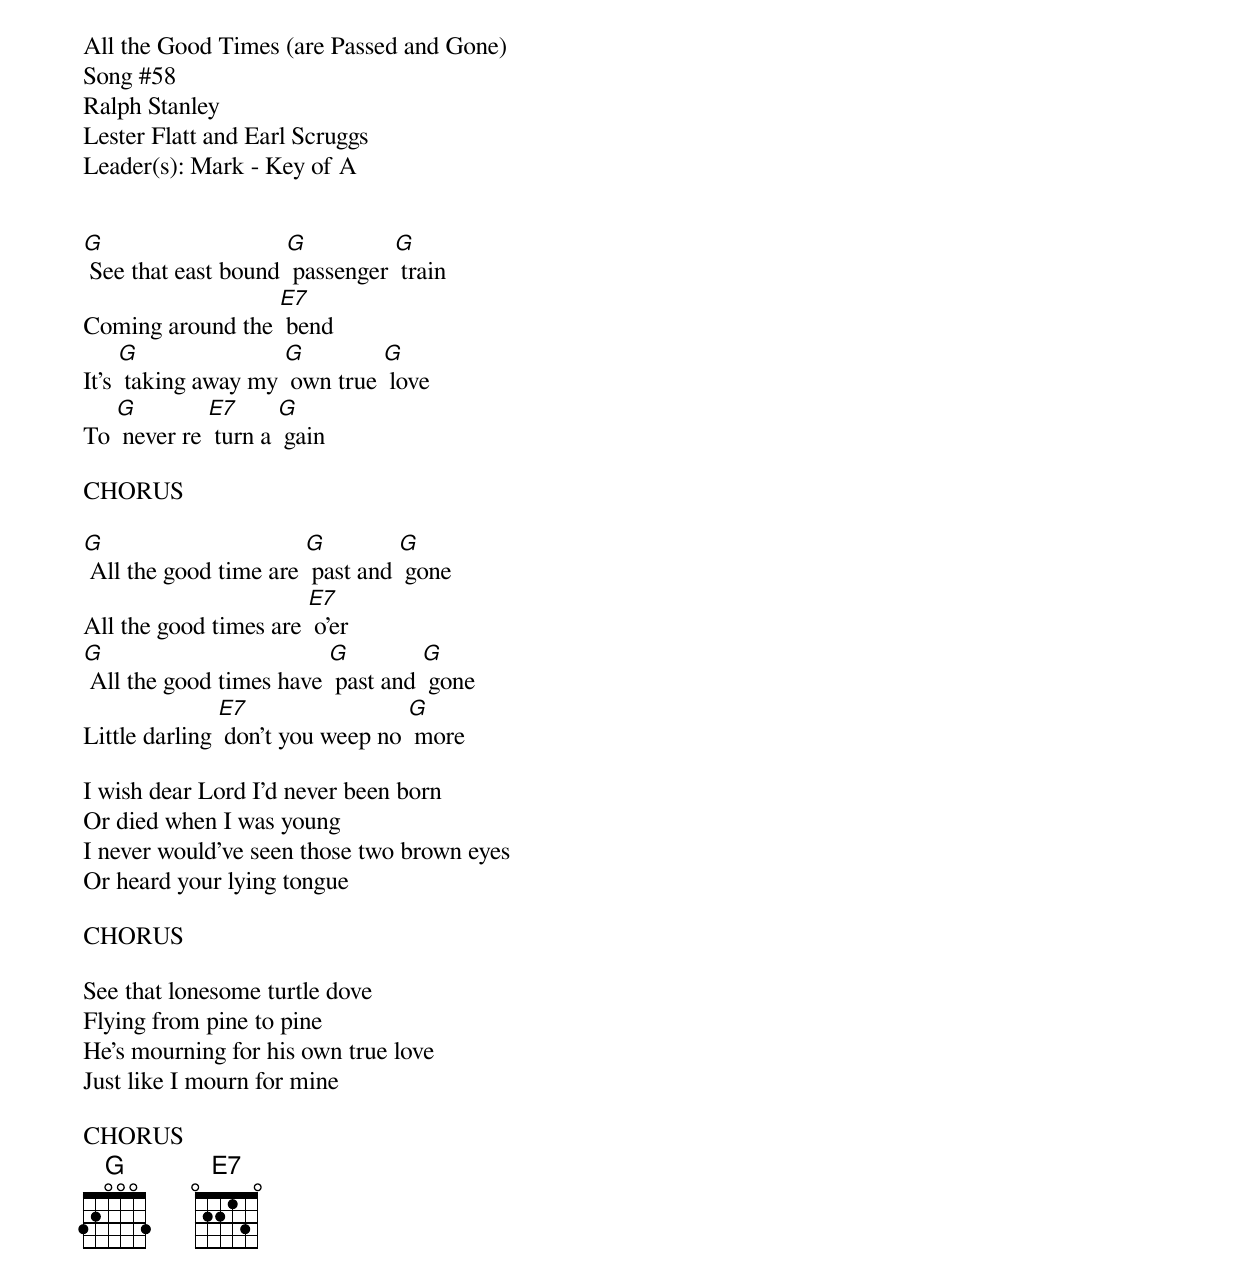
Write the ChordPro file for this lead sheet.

All the Good Times (are Passed and Gone)
Song #58
Ralph Stanley
Lester Flatt and Earl Scruggs
Leader(s): Mark - Key of A


[G] See that east bound [G] passenger [G] train
Coming around the [E7] bend
It's [G] taking away my [G] own true [G] love
To [G] never re [E7] turn a [G] gain

CHORUS

[G] All the good time are [G] past and [G] gone
All the good times are [E7] o'er
[G] All the good times have [G] past and [G] gone
Little darling [E7] don't you weep no [G] more

I wish dear Lord I'd never been born
Or died when I was young
I never would've seen those two brown eyes
Or heard your lying tongue

CHORUS

See that lonesome turtle dove
Flying from pine to pine
He's mourning for his own true love
Just like I mourn for mine

CHORUS
